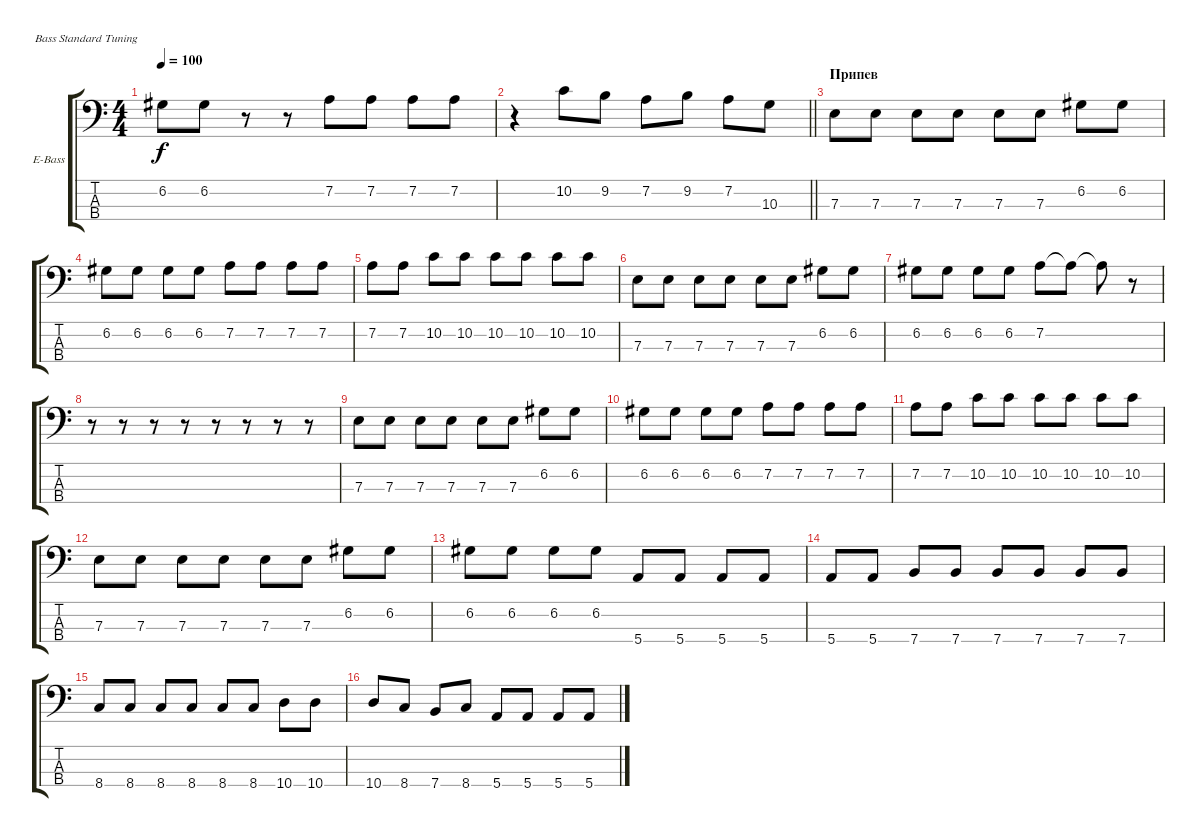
\bracketExtendMode groupsimilarinstruments
\firstSystemTrackNameOrientation horizontal
\otherSystemsTrackNameOrientation horizontal
\track ("А. Андреев" "E-Bass") {instrument electricbassfinger}
\staff {score tabs}
\tuning (G2 D2 A1 E1)
\ts (4 4)
\tempo 100
\clef f4
\ks c
6.2.8{dy f} 6.2.8 r.8 r.8 7.2.8 7.2.8 7.2.8 7.2.8 |
\barLineRight lightlight
r.4 10.2.8 9.2.8 7.2.8 9.2.8 7.2.8 10.3.8 |
\section ("" "Припев")
7.3.8 7.3.8 7.3.8 7.3.8 7.3.8 7.3.8 6.2.8 6.2.8 |
6.2.8 6.2.8 6.2.8 6.2.8 7.2.8 7.2.8 7.2.8 7.2.8 |
7.2.8 7.2.8 10.2.8 10.2.8 10.2.8 10.2.8 10.2.8 10.2.8 |
7.3.8 7.3.8 7.3.8 7.3.8 7.3.8 7.3.8 6.2.8 6.2.8 |
6.2.8 6.2.8 6.2.8 6.2.8 7.2.8 7.2{t}.8 7.2{t}.8 r.8 |
r.8 r.8 r.8 r.8 r.8 r.8 r.8 r.8 |
7.3.8 7.3.8 7.3.8 7.3.8 7.3.8 7.3.8 6.2.8 6.2.8 |
6.2.8 6.2.8 6.2.8 6.2.8 7.2.8 7.2.8 7.2.8 7.2.8 |
7.2.8 7.2.8 10.2.8 10.2.8 10.2.8 10.2.8 10.2.8 10.2.8 |
7.3.8 7.3.8 7.3.8 7.3.8 7.3.8 7.3.8 6.2.8 6.2.8 |
6.2.8 6.2.8 6.2.8 6.2.8 5.4.8 5.4.8 5.4.8 5.4.8 |
5.4.8 5.4.8 7.4.8 7.4.8 7.4.8 7.4.8 7.4.8 7.4.8 |
8.4.8 8.4.8 8.4.8 8.4.8 8.4.8 8.4.8 10.4.8 10.4.8 |
10.4.8 8.4.8 7.4.8 8.4.8 5.4.8 5.4.8 5.4.8 5.4.8
